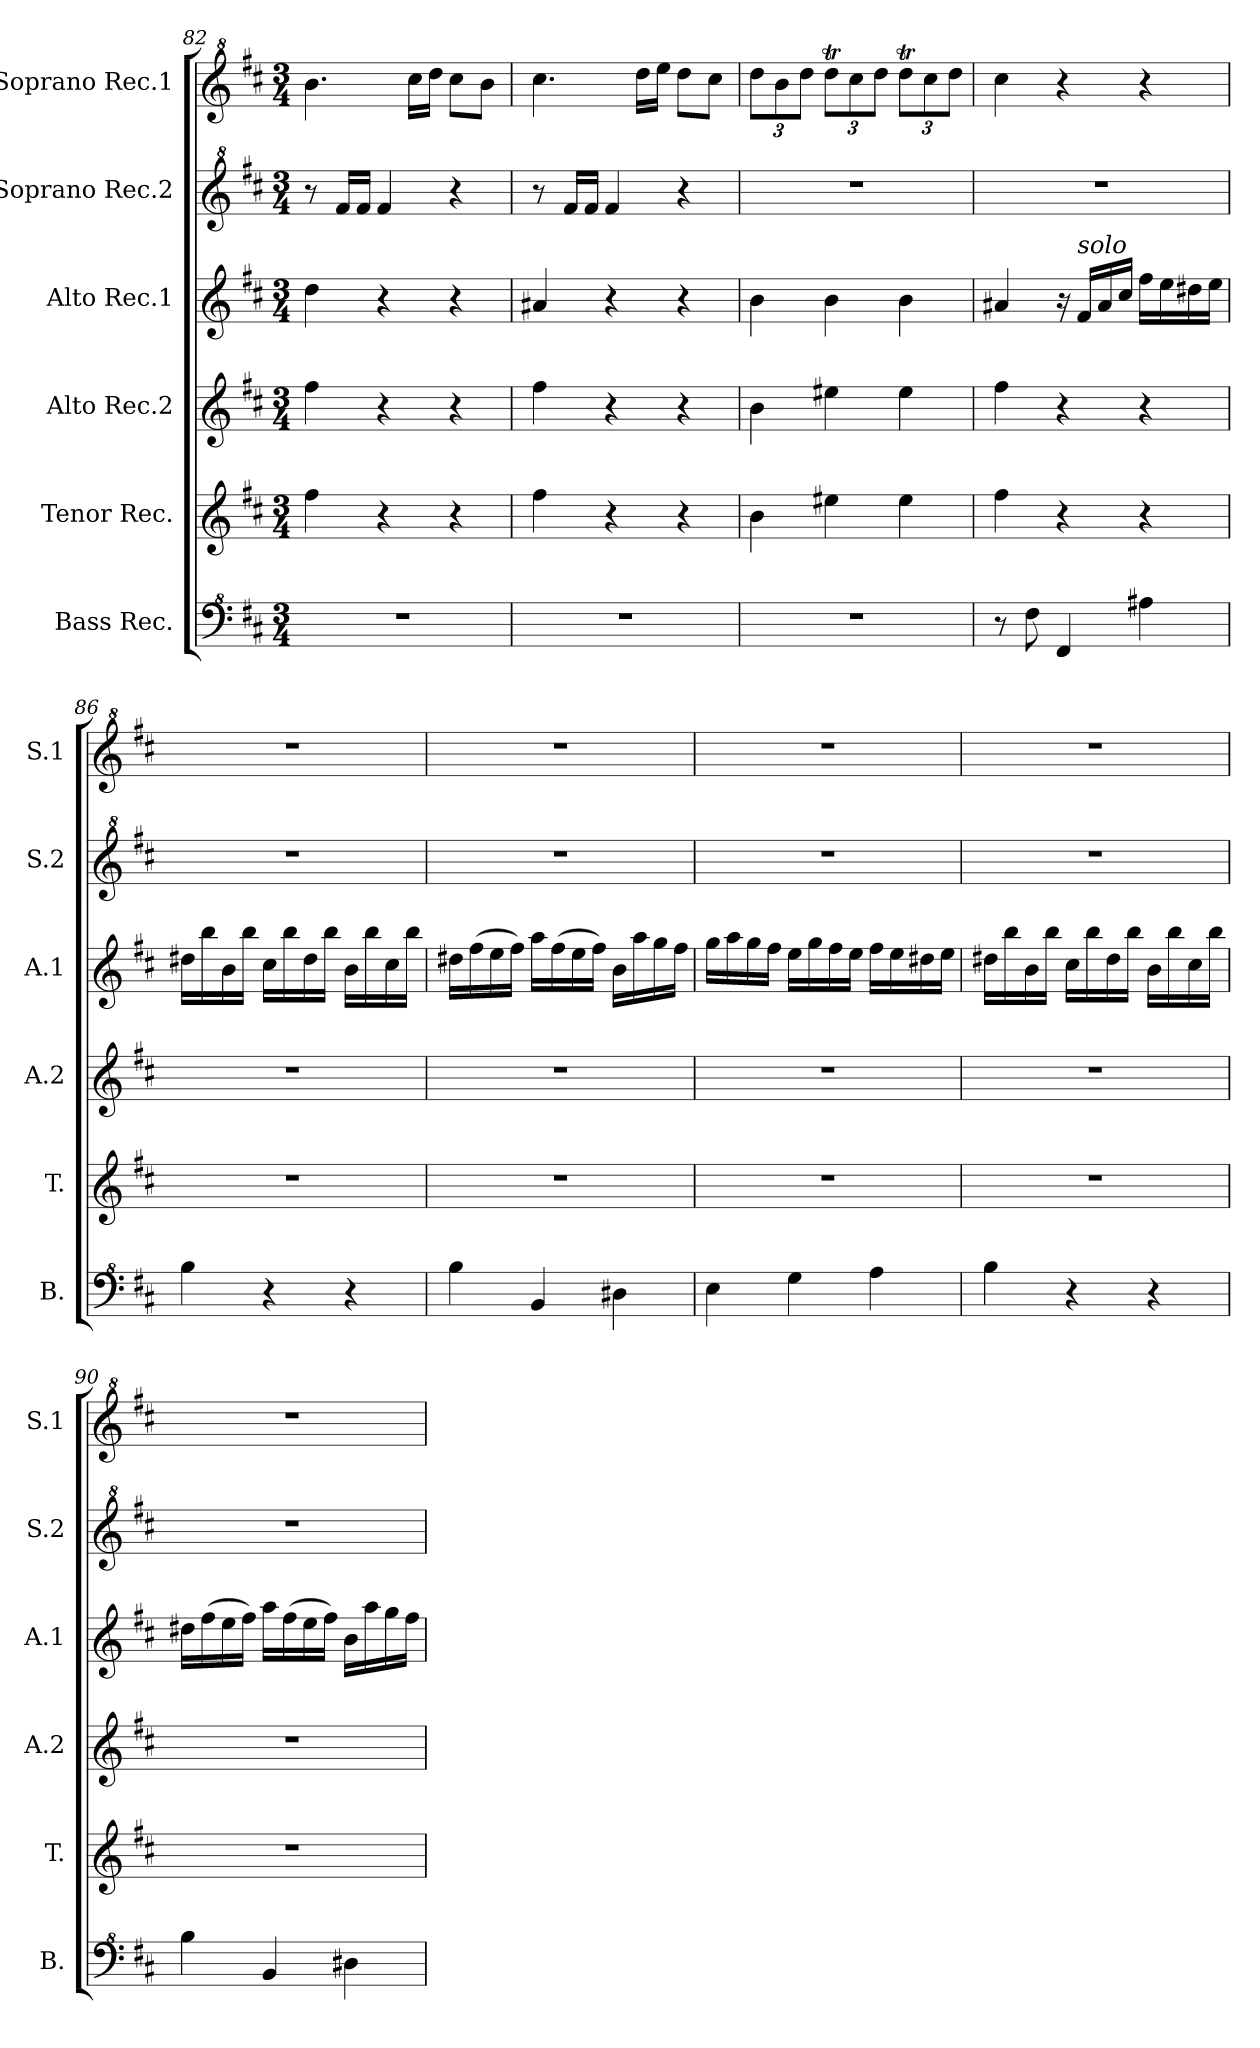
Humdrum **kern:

**kern	**kern	**kern	**kern	**kern	**kern
*part6	*part5	*part4	*part3	*part2	*part1
*staff6	*staff5	*staff4	*staff3	*staff2	*staff1
*I"Bass Rec.	*I"Tenor Rec.	*I"Alto Rec.2	*I"Alto Rec.1	*I"Soprano Rec.2	*I"Soprano Rec.1
*I'B.	*I'T.	*I'A.2	*I'A.1	*I'S.2	*I'S.1
*clefF^4	*clefG2	*clefG2	*clefG2	*clefG^2	*clefG^2
*k[f#c#]	*k[f#c#]	*k[f#c#]	*k[f#c#]	*k[f#c#]	*k[f#c#]
*D:	*D:	*D:	*D:	*D:	*D:
*M3/4	*M3/4	*M3/4	*M3/4	*M3/4	*M3/4
=82	=82	=82	=82	=82	=82
2.r	4ff#\	4ff#\	4dd\	8r	4.bb\
.	.	.	.	16ff#/LL	.
.	.	.	.	16ff#/JJ	.
.	4r	4r	4r	4ff#/	.
.	.	.	.	.	16ccc#\LL
.	.	.	.	.	16ddd\JJ
.	4r	4r	4r	4r	8ccc#\L
.	.	.	.	.	8bb\J
=83	=83	=83	=83	=83	=83
2.r	4ff#\	4ff#\	4a#X/	8r	4.ccc#\
.	.	.	.	16ff#/LL	.
.	.	.	.	16ff#/JJ	.
.	4r	4r	4r	4ff#/	.
.	.	.	.	.	16ddd\LL
.	.	.	.	.	16eee\JJ
.	4r	4r	4r	4r	8ddd\L
.	.	.	.	.	8ccc#\J
=84	=84	=84	=84	=84	=84
*	*	*	*	*	*Xbrackettup
2.r	4b\	4b\	4b\	2.r	12ddd\L
.	.	.	.	.	12bb\
.	.	.	.	.	12ddd\J
.	4ee#X\	4ee#X\	4b\	.	12dddT\L
.	.	.	.	.	12ccc#\
.	.	.	.	.	12ddd\J
.	4ee#\	4ee#\	4b\	.	12dddT\L
.	.	.	.	.	12ccc#\
.	.	.	.	.	12ddd\J
=85	=85	=85	=85	=85	=85
8r	4ff#\	4ff#\	4a#X/	2.r	4ccc#\
8f#\	.	.	.	.	.
4F#/	4r	4r	16r	.	4r
!	!	!	!LO:TX:a:i:t=solo	!	!
.	.	.	16f#/LL	.	.
.	.	.	16a#/	.	.
.	.	.	16cc#/JJ	.	.
4a#X\	4r	4r	16ff#\LL	.	4r
.	.	.	16ee\	.	.
.	.	.	16dd#X\	.	.
.	.	.	16ee\JJ	.	.
=86	=86	=86	=86	=86	=86
4b\	2.r	2.r	16dd#X\LL	2.r	2.r
.	.	.	16bb\	.	.
.	.	.	16b\	.	.
.	.	.	16bb\JJ	.	.
4r	.	.	16cc#\LL	.	.
.	.	.	16bb\	.	.
.	.	.	16dd#\	.	.
.	.	.	16bb\JJ	.	.
4r	.	.	16b\LL	.	.
.	.	.	16bb\	.	.
.	.	.	16cc#\	.	.
.	.	.	16bb\JJ	.	.
=87	=87	=87	=87	=87	=87
4b\	2.r	2.r	16dd#X\LL	2.r	2.r
.	.	.	(>16ff#\	.	.
.	.	.	16ee\	.	.
.	.	.	16ff#\JJ)	.	.
4B/	.	.	16aa\LL	.	.
.	.	.	(>16ff#\	.	.
.	.	.	16ee\	.	.
.	.	.	16ff#\JJ)	.	.
4d#X\	.	.	16b\LL	.	.
.	.	.	16aa\	.	.
.	.	.	16gg\	.	.
.	.	.	16ff#\JJ	.	.
!!LO:LB:g=z
=88	=88	=88	=88	=88	=88
4e\	2.r	2.r	16gg\LL	2.r	2.r
.	.	.	16aa\	.	.
.	.	.	16gg\	.	.
.	.	.	16ff#\JJ	.	.
4g\	.	.	16ee\LL	.	.
.	.	.	16gg\	.	.
.	.	.	16ff#\	.	.
.	.	.	16ee\JJ	.	.
4a\	.	.	16ff#\LL	.	.
.	.	.	16ee\	.	.
.	.	.	16dd#X\	.	.
.	.	.	16ee\JJ	.	.
=89	=89	=89	=89	=89	=89
4b\	2.r	2.r	16dd#X\LL	2.r	2.r
.	.	.	16bb\	.	.
.	.	.	16b\	.	.
.	.	.	16bb\JJ	.	.
4r	.	.	16cc#\LL	.	.
.	.	.	16bb\	.	.
.	.	.	16dd#\	.	.
.	.	.	16bb\JJ	.	.
4r	.	.	16b\LL	.	.
.	.	.	16bb\	.	.
.	.	.	16cc#\	.	.
.	.	.	16bb\JJ	.	.
=90	=90	=90	=90	=90	=90
4b\	2.r	2.r	16dd#X\LL	2.r	2.r
.	.	.	(>16ff#\	.	.
.	.	.	16ee\	.	.
.	.	.	16ff#\JJ)	.	.
4B/	.	.	16aa\LL	.	.
.	.	.	(>16ff#\	.	.
.	.	.	16ee\	.	.
.	.	.	16ff#\JJ)	.	.
4d#X\	.	.	16b\LL	.	.
.	.	.	16aa\	.	.
.	.	.	16gg\	.	.
.	.	.	16ff#\JJ	.	.
=	=	=	=	=	=
*-	*-	*-	*-	*-	*-
